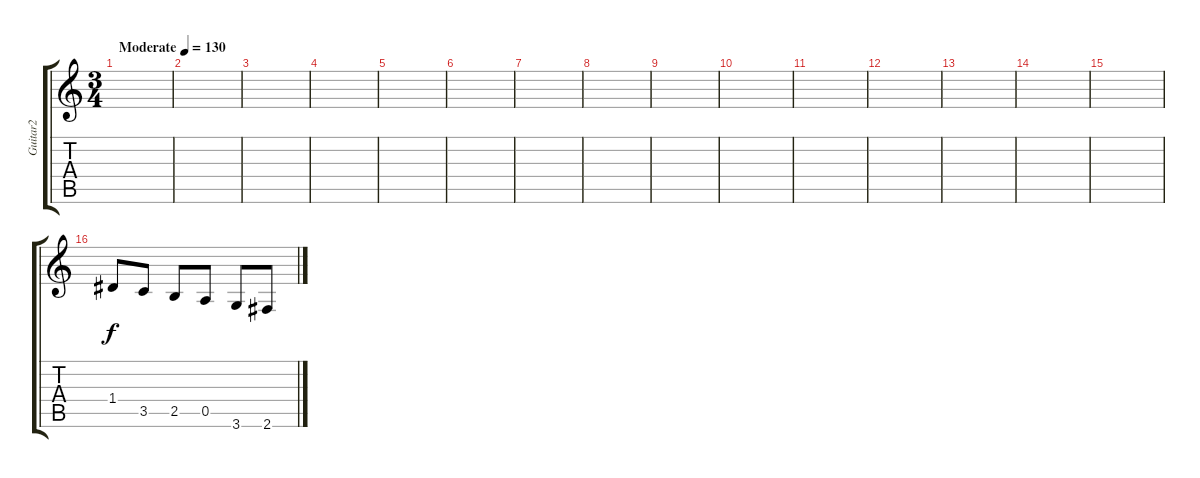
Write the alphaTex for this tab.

\track ("Guitar2" "Guitar2") {instrument distortionguitar}
\staff {score tabs}
\tuning (E4 B3 G3 D3 A2 E2) {hide}
\ts (3 4)
\tempo (130 "Moderate")
\clef g2
\ks c
|
|
|
|
|
|
|
|
|
|
|
|
|
|
|
1.4.8 3.5.8 2.5.8 0.5.8 3.6.8 2.6.8
